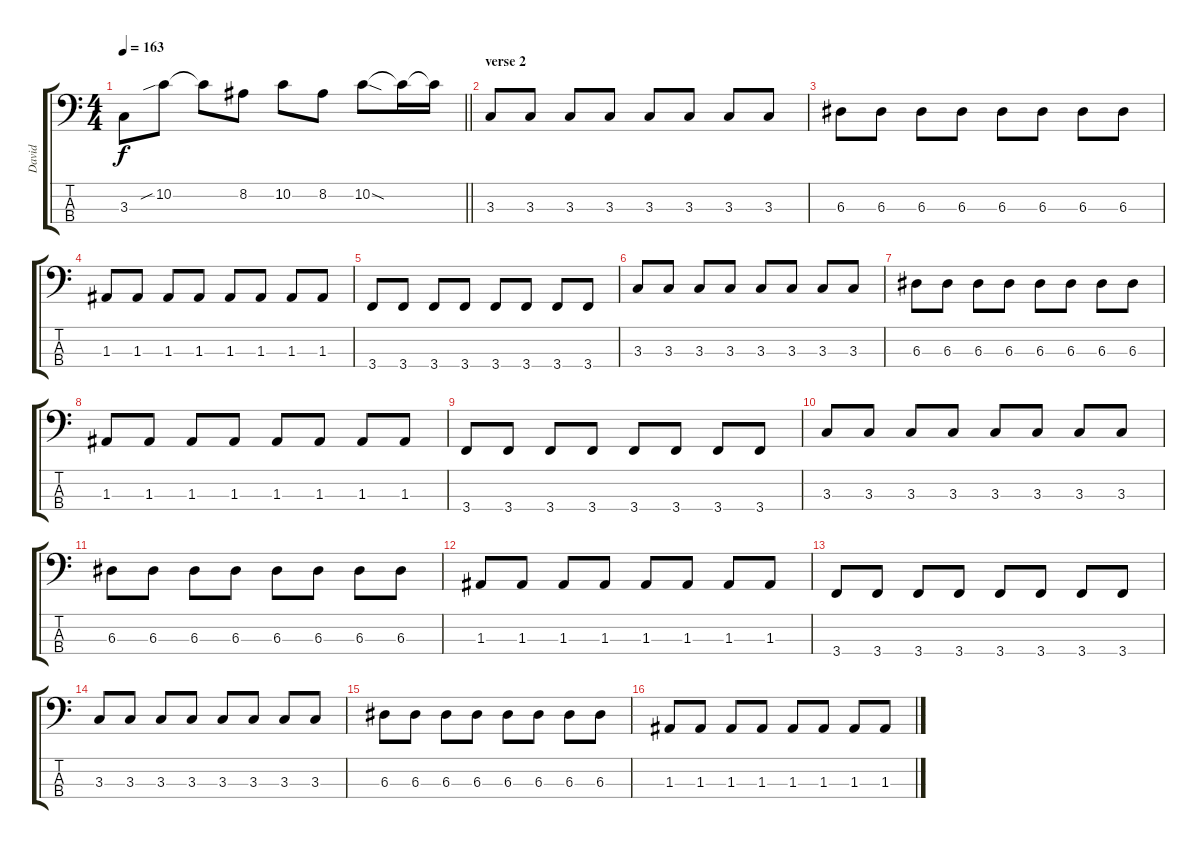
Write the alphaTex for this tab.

\track ("David" "David") {instrument electricbassfinger}
\staff {score tabs}
\tuning (G2 D2 A1 D1) {hide}
\ts (4 4)
\tempo 163
\clef f4
\barLineRight lightlight
\ks c
3.3.8{dy f} 10.2{sib}.8 10.2{t}.8 8.2.8 10.2.8 8.2.8 10.2{sod}.8 10.2{t}.16 10.2{t}.16 |
\section ("" "verse 2")
3.3.8 3.3.8 3.3.8 3.3.8 3.3.8 3.3.8 3.3.8 3.3.8 |
6.3.8 6.3.8 6.3.8 6.3.8 6.3.8 6.3.8 6.3.8 6.3.8 |
1.3.8 1.3.8 1.3.8 1.3.8 1.3.8 1.3.8 1.3.8 1.3.8 |
3.4.8 3.4.8 3.4.8 3.4.8 3.4.8 3.4.8 3.4.8 3.4.8 |
3.3.8 3.3.8 3.3.8 3.3.8 3.3.8 3.3.8 3.3.8 3.3.8 |
6.3.8 6.3.8 6.3.8 6.3.8 6.3.8 6.3.8 6.3.8 6.3.8 |
1.3.8 1.3.8 1.3.8 1.3.8 1.3.8 1.3.8 1.3.8 1.3.8 |
3.4.8 3.4.8 3.4.8 3.4.8 3.4.8 3.4.8 3.4.8 3.4.8 |
3.3.8 3.3.8 3.3.8 3.3.8 3.3.8 3.3.8 3.3.8 3.3.8 |
6.3.8 6.3.8 6.3.8 6.3.8 6.3.8 6.3.8 6.3.8 6.3.8 |
1.3.8 1.3.8 1.3.8 1.3.8 1.3.8 1.3.8 1.3.8 1.3.8 |
3.4.8 3.4.8 3.4.8 3.4.8 3.4.8 3.4.8 3.4.8 3.4.8 |
3.3.8 3.3.8 3.3.8 3.3.8 3.3.8 3.3.8 3.3.8 3.3.8 |
6.3.8 6.3.8 6.3.8 6.3.8 6.3.8 6.3.8 6.3.8 6.3.8 |
1.3.8 1.3.8 1.3.8 1.3.8 1.3.8 1.3.8 1.3.8 1.3.8
